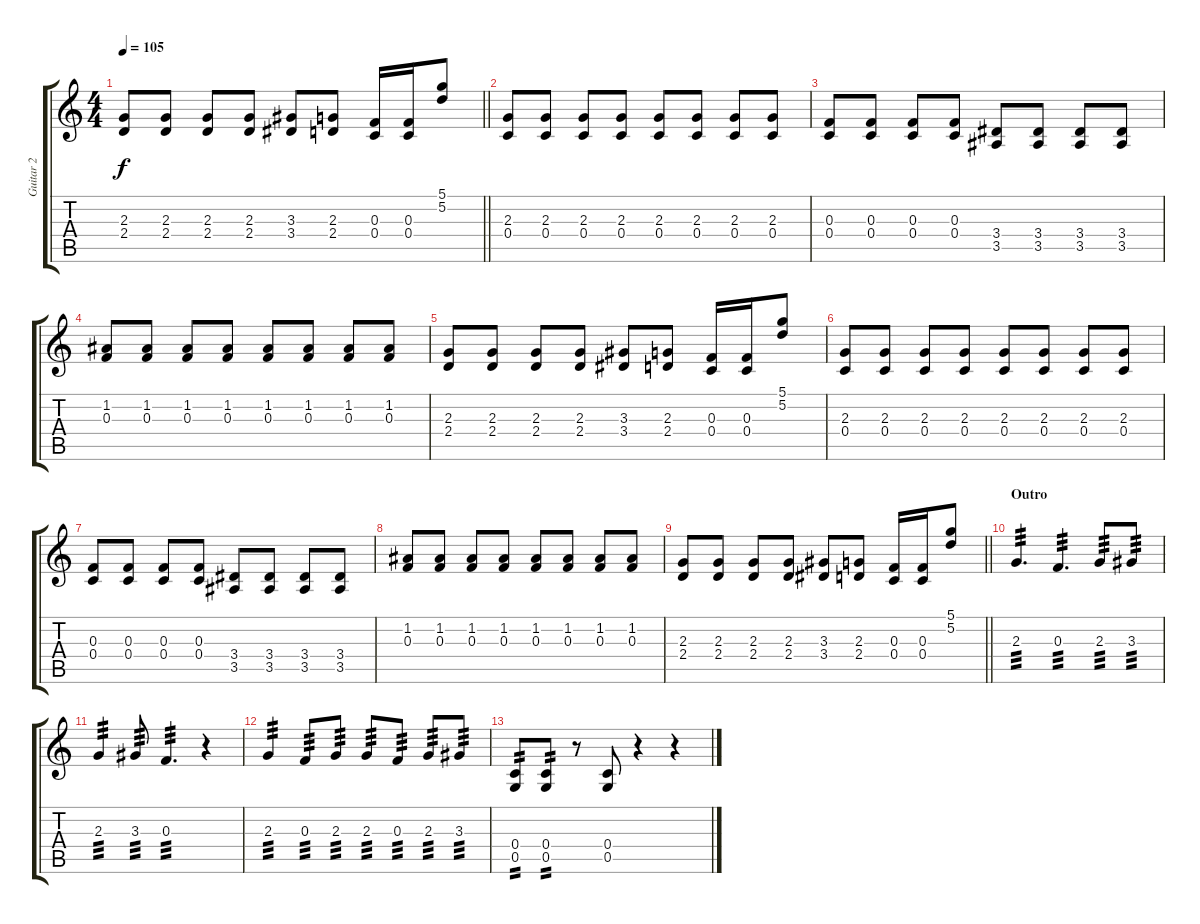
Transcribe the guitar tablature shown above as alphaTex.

\track ("Guitar 2" "Guitar 2") {instrument distortionguitar}
\staff {score tabs}
\tuning (D4 A3 F3 C3 G2 C2) {hide}
\ts (4 4)
\tempo 105
\clef g2
\barLineRight lightlight
\ks c
(2.3 2.4).8{dy f} (2.3 2.4).8 (2.3 2.4).8 (2.3 2.4).8 (3.3 3.4).8 (2.3 2.4).8 (0.3 0.4).16 (0.3 0.4).16 (5.1 5.2).8 |
(2.3 0.4).8 (2.3 0.4).8 (2.3 0.4).8 (2.3 0.4).8 (2.3 0.4).8 (2.3 0.4).8 (2.3 0.4).8 (2.3 0.4).8 |
(0.3 0.4).8 (0.3 0.4).8 (0.3 0.4).8 (0.3 0.4).8 (3.4 3.5).8 (3.4 3.5).8 (3.4 3.5).8 (3.4 3.5).8 |
(1.2 0.3).8 (1.2 0.3).8 (1.2 0.3).8 (1.2 0.3).8 (1.2 0.3).8 (1.2 0.3).8 (1.2 0.3).8 (1.2 0.3).8 |
(2.3 2.4).8 (2.3 2.4).8 (2.3 2.4).8 (2.3 2.4).8 (3.3 3.4).8 (2.3 2.4).8 (0.3 0.4).16 (0.3 0.4).16 (5.1 5.2).8 |
(2.3 0.4).8 (2.3 0.4).8 (2.3 0.4).8 (2.3 0.4).8 (2.3 0.4).8 (2.3 0.4).8 (2.3 0.4).8 (2.3 0.4).8 |
(0.3 0.4).8 (0.3 0.4).8 (0.3 0.4).8 (0.3 0.4).8 (3.4 3.5).8 (3.4 3.5).8 (3.4 3.5).8 (3.4 3.5).8 |
(1.2 0.3).8 (1.2 0.3).8 (1.2 0.3).8 (1.2 0.3).8 (1.2 0.3).8 (1.2 0.3).8 (1.2 0.3).8 (1.2 0.3).8 |
\barLineRight lightlight
(2.3 2.4).8 (2.3 2.4).8 (2.3 2.4).8 (2.3 2.4).8 (3.3 3.4).8 (2.3 2.4).8 (0.3 0.4).16 (0.3 0.4).16 (5.1 5.2).8 |
\section ("" "Outro")
2.3.4{d tp 3} 0.3.4{d tp 3} 2.3.8{tp 3} 3.3.8{tp 3} |
2.3.4{tp 3} 3.3.8{tp 3} 0.3.4{d tp 3} r.4 |
2.3.4{tp 3} 0.3.8{tp 3} 2.3.8{tp 3} 2.3.8{tp 3} 0.3.8{tp 3} 2.3.8{tp 3} 3.3.8{tp 3} |
(0.4 0.5).8{tp 2} (0.4 0.5).8{tp 2} r.8 (0.4 0.5).8 r.4 r.4
